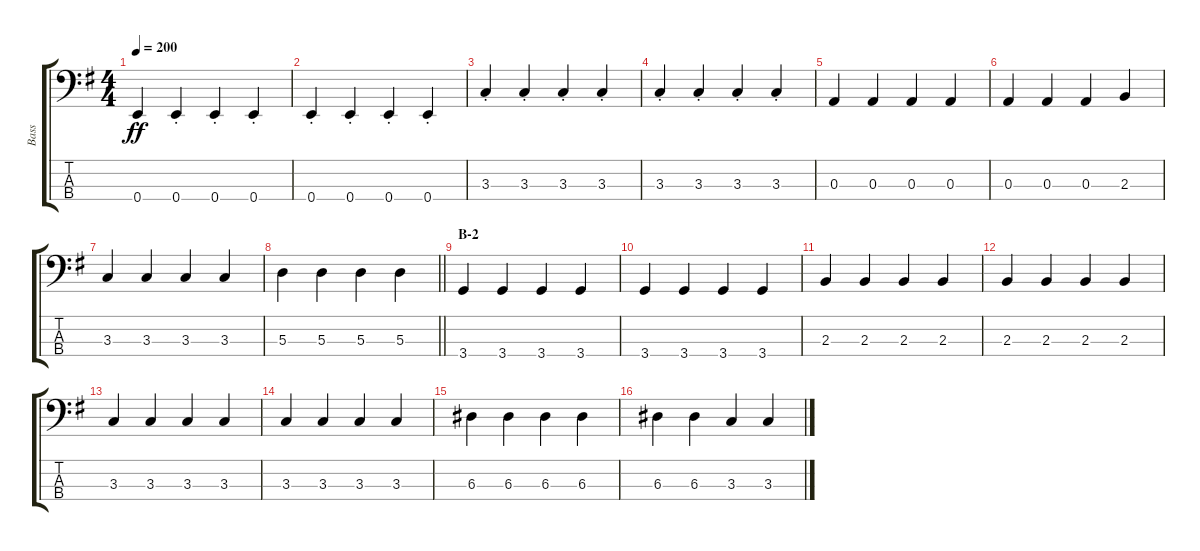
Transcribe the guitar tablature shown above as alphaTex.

\track ("Bass" "Bass") {instrument electricbassfinger}
\staff {score tabs}
\tuning (G2 D2 A1 E1) {hide}
\ts (4 4)
\tempo 200
\clef f4
\ks g
0.4{st}.4{dy ff} 0.4{st}.4 0.4{st}.4 0.4{st}.4 |
0.4{st}.4 0.4{st}.4 0.4{st}.4 0.4{st}.4 |
3.3{st}.4 3.3{st}.4 3.3{st}.4 3.3{st}.4 |
3.3{st}.4 3.3{st}.4 3.3{st}.4 3.3{st}.4 |
0.3.4 0.3.4 0.3.4 0.3.4 |
0.3.4 0.3.4 0.3.4 2.3.4 |
3.3.4 3.3.4 3.3.4 3.3.4 |
\barLineRight lightlight
5.3.4 5.3.4 5.3.4 5.3.4 |
\section ("" "B-2")
3.4.4 3.4.4 3.4.4 3.4.4 |
3.4.4 3.4.4 3.4.4 3.4.4 |
2.3.4 2.3.4 2.3.4 2.3.4 |
2.3.4 2.3.4 2.3.4 2.3.4 |
3.3.4 3.3.4 3.3.4 3.3.4 |
3.3.4 3.3.4 3.3.4 3.3.4 |
6.3.4 6.3.4 6.3.4 6.3.4 |
6.3.4 6.3.4 3.3.4 3.3.4
